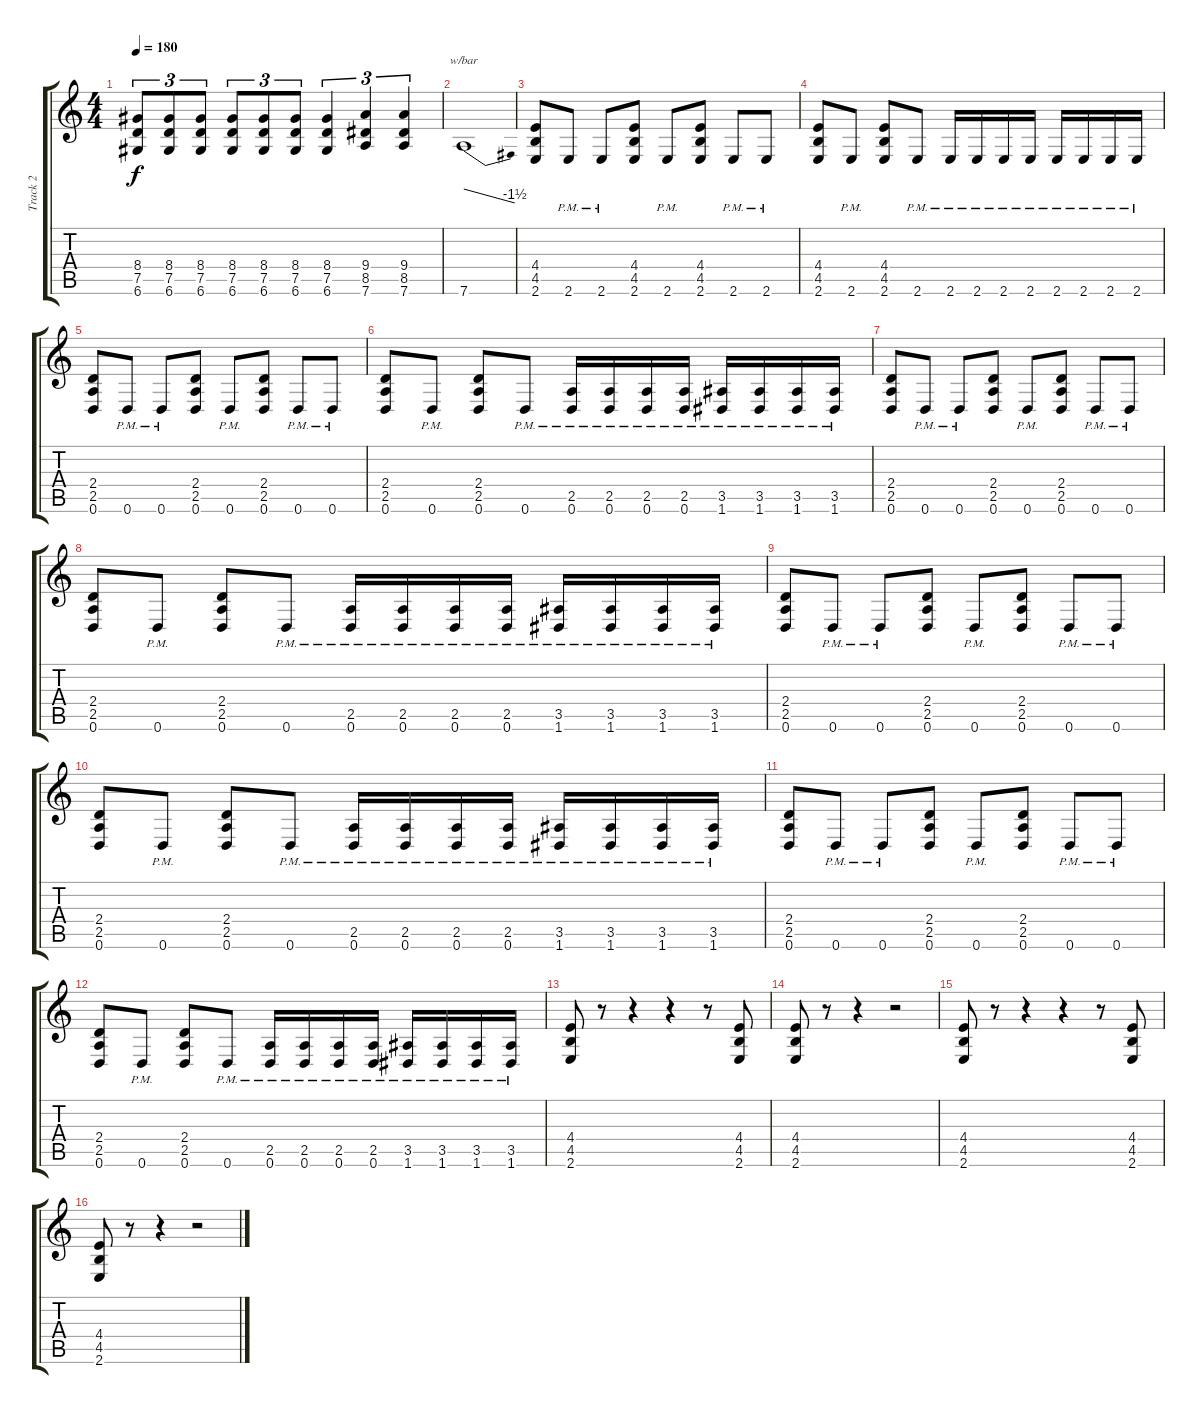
\track ("Track 2" "Track 2") {instrument distortionguitar}
\staff {score tabs}
\tuning (D4 A3 F3 C3 G2 D2) {hide}
\ts (4 4)
\tempo 180
\clef g2
\ks c
(8.4 7.5 6.6).8{tu (3 2) dy f} (8.4 7.5 6.6).8{tu (3 2)} (8.4 7.5 6.6).8{tu (3 2)} (8.4 7.5 6.6).8{tu (3 2)} (8.4 7.5 6.6).8{tu (3 2)} (8.4 7.5 6.6).8{tu (3 2)} (8.4 7.5 6.6).4{tu (3 2)} (9.4 8.5 7.6).4{tu (3 2)} (9.4 8.5 7.6).4{tu (3 2)} |
7.6.1{tbe (dive default 0 0 60 -6)} |
(4.4 4.5 2.6).8 2.6{pm}.8 2.6{pm}.8 (4.4 4.5 2.6).8 2.6{pm}.8 (4.4 4.5 2.6).8 2.6{pm}.8 2.6{pm}.8 |
(4.4 4.5 2.6).8 2.6{pm}.8 (4.4 4.5 2.6).8 2.6{pm}.8 2.6{pm}.16 2.6{pm}.16 2.6{pm}.16 2.6{pm}.16 2.6{pm}.16 2.6{pm}.16 2.6{pm}.16 2.6{pm}.16 |
(2.4 2.5 0.6).8 0.6{pm}.8 0.6{pm}.8 (2.4 2.5 0.6).8 0.6{pm}.8 (2.4 2.5 0.6).8 0.6{pm}.8 0.6{pm}.8 |
(2.4 2.5 0.6).8 0.6{pm}.8 (2.4 2.5 0.6).8 0.6{pm}.8 (2.5 0.6{pm}).16 (2.5 0.6{pm}).16 (2.5 0.6{pm}).16 (2.5 0.6{pm}).16 (3.5 1.6{pm}).16 (3.5 1.6{pm}).16 (3.5 1.6{pm}).16 (3.5 1.6{pm}).16 |
(2.4 2.5 0.6).8 0.6{pm}.8 0.6{pm}.8 (2.4 2.5 0.6).8 0.6{pm}.8 (2.4 2.5 0.6).8 0.6{pm}.8 0.6{pm}.8 |
(2.4 2.5 0.6).8 0.6{pm}.8 (2.4 2.5 0.6).8 0.6{pm}.8 (2.5 0.6{pm}).16 (2.5 0.6{pm}).16 (2.5 0.6{pm}).16 (2.5 0.6{pm}).16 (3.5 1.6{pm}).16 (3.5 1.6{pm}).16 (3.5 1.6{pm}).16 (3.5 1.6{pm}).16 |
(2.4 2.5 0.6).8 0.6{pm}.8 0.6{pm}.8 (2.4 2.5 0.6).8 0.6{pm}.8 (2.4 2.5 0.6).8 0.6{pm}.8 0.6{pm}.8 |
(2.4 2.5 0.6).8 0.6{pm}.8 (2.4 2.5 0.6).8 0.6{pm}.8 (2.5 0.6{pm}).16 (2.5 0.6{pm}).16 (2.5 0.6{pm}).16 (2.5 0.6{pm}).16 (3.5 1.6{pm}).16 (3.5 1.6{pm}).16 (3.5 1.6{pm}).16 (3.5 1.6{pm}).16 |
(2.4 2.5 0.6).8 0.6{pm}.8 0.6{pm}.8 (2.4 2.5 0.6).8 0.6{pm}.8 (2.4 2.5 0.6).8 0.6{pm}.8 0.6{pm}.8 |
(2.4 2.5 0.6).8 0.6{pm}.8 (2.4 2.5 0.6).8 0.6{pm}.8 (2.5 0.6{pm}).16 (2.5 0.6{pm}).16 (2.5 0.6{pm}).16 (2.5 0.6{pm}).16 (3.5 1.6{pm}).16 (3.5 1.6{pm}).16 (3.5 1.6{pm}).16 (3.5 1.6{pm}).16 |
(4.4 4.5 2.6).8 r.8 r.4 r.4 r.8 (4.4 4.5 2.6).8 |
(4.4 4.5 2.6).8 r.8 r.4 r.2 |
(4.4 4.5 2.6).8 r.8 r.4 r.4 r.8 (4.4 4.5 2.6).8 |
(4.4 4.5 2.6).8 r.8 r.4 r.2
